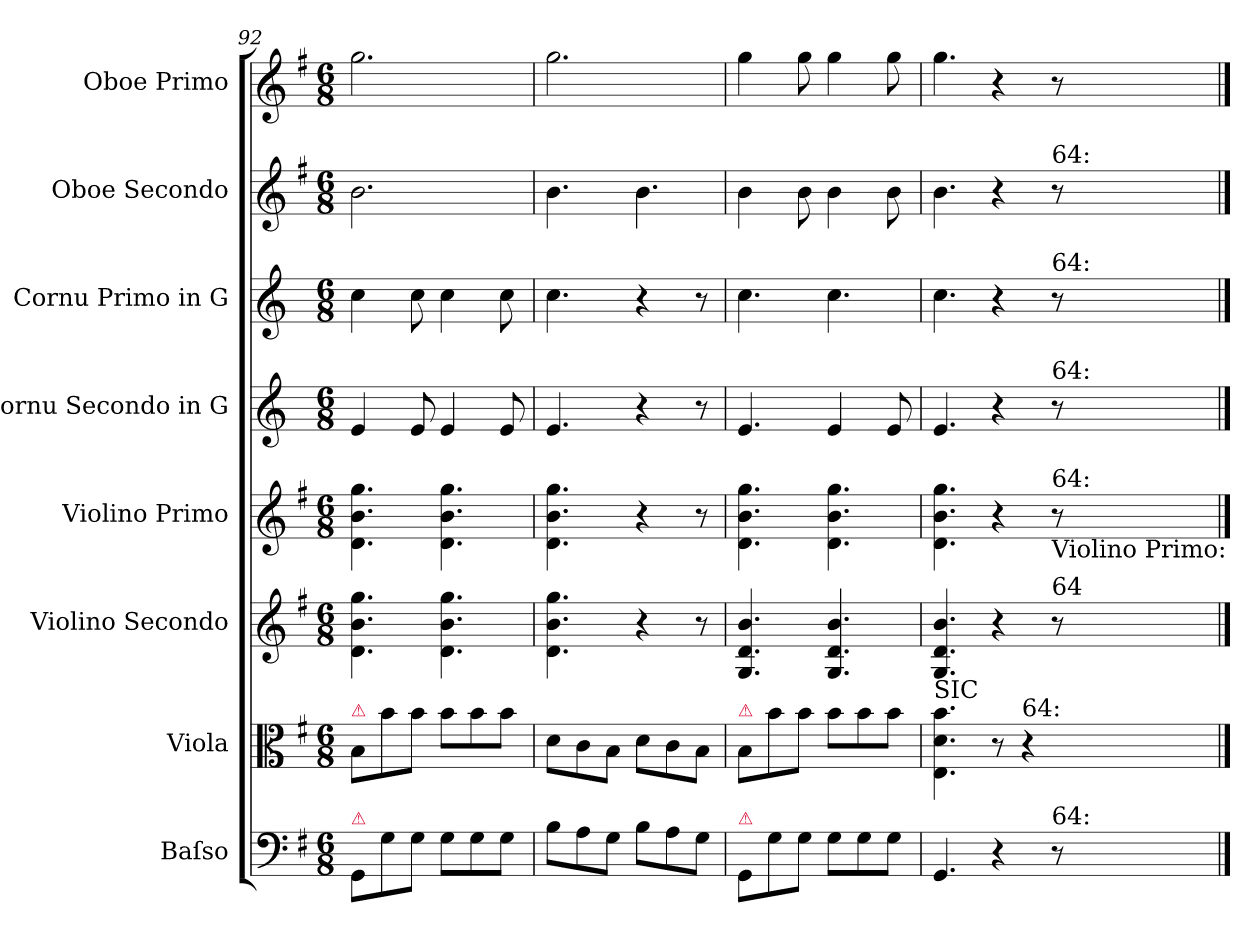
**kern	**kern	**kern	**kern	**kern	**kern	**kern	**kern
*part8	*part7	*part6	*part5	*part4	*part3	*part2	*part1
*staff8	*staff7	*staff6	*staff5	*staff4	*staff3	*staff2	*staff1
*I"Baſso	*I"Viola	*I"Violino Secondo	*I"Violino Primo	*I"Cornu Secondo in G	*I"Cornu Primo in G	*I"Oboe Secondo	*I"Oboe Primo
*	*I'vla	*	*I'vl I	*	*I'cor I	*	*I'ob I
*clefF4	*clefC3	*clefG2	*clefG2	*clefG2	*clefG2	*clefG2	*clefG2
*	*	*	*	*ITrd3c5	*ITrd3c5	*	*
*k[f#]	*k[f#]	*k[f#]	*k[f#]	*k[f#]	*k[f#]	*k[f#]	*k[f#]
*M6/8	*M6/8	*M6/8	*M6/8	*M6/8	*M6/8	*M6/8	*M6/8
=92	=92	=92	=92	=92	=92	=92	=92
!	!LO:TX:a:color=crimson:t=⚠	!	!	!	!	!	!
!LO:TX:a:color=crimson:t=⚠	!	!	!	!	!	!	!
8GG/L	8B/L	4.d\ 4.b\ 4.gg\	4.d\ 4.b\ 4.gg\	4B/	4g\	2.b\	2.gg\
8G\	8b\	.	.	.	.	.	.
8G\J	8b\J	.	.	8B/	8g\	.	.
8G\L	8b\L	4.d\ 4.b\ 4.gg\	4.d\ 4.b\ 4.gg\	4B/	4g\	.	.
8G\	8b\	.	.	.	.	.	.
8G\J	8b\J	.	.	8B/	8g\	.	.
=93	=93	=93	=93	=93	=93	=93	=93
8B\L	8d\L	4.d\ 4.b\ 4.gg\	4.d\ 4.b\ 4.gg\	4.B/	4.g\	4.b\	2.gg\
8A\	8c\	.	.	.	.	.	.
8G\J	8B\J	.	.	.	.	.	.
8B\L	8d\L	4r	4r	4r	4r	4.b\	.
8A\	8c\	.	.	.	.	.	.
8G\J	8B\J	8r	8r	8r	8r	.	.
=94	=94	=94	=94	=94	=94	=94	=94
!	!LO:TX:a:color=crimson:t=⚠	!	!	!	!	!	!
!LO:TX:a:color=crimson:t=⚠	!	!	!	!	!	!	!
8GG/L	8B/L	4.G/ 4.d/ 4.b/	4.d\ 4.b\ 4.gg\	4.B/	4.g\	4b\	4gg\
8G\	8b\	.	.	.	.	.	.
8G\J	8b\J	.	.	.	.	8b\	8gg\
8G\L	8b\L	4.G/ 4.d/ 4.b/	4.d\ 4.b\ 4.gg\	4B/	4.g\	4b\	4gg\
8G\	8b\	.	.	.	.	.	.
8G\J	8b\J	.	.	8B/	.	8b\	8gg\
=95	=95	=95	=95	=95	=95	=95	=95
!	!LO:TX:a:t=SIC	!	!	!	!	!	!
4.GG/	4.E\ 4.d\ 4.b\	4.G/ 4.d/ 4.b/	4.d\ 4.b\ 4.gg\	4.B/	4.g\	4.b\	4.gg\
4r	8r	4r	4r	4r	4r	4r	4r
!	!LO:TX:a:t=64&colon;	!	!	!	!	!	!
.	4r	.	.	.	.	.	.
!	!	!	!	!	!	!LO:TX:a:t=64&colon;	!
!	!	!	!	!	!LO:TX:a:t=64&colon;	!	!
!	!	!	!	!LO:TX:a:t=64&colon;	!	!	!
!	!	!	!LO:TX:b:t=Violino Primo&colon;	!	!	!	!
!	!	!	!LO:TX:a:t=64&colon;	!	!	!	!
!	!	!LO:TX:a:t=64	!	!	!	!	!
!LO:TX:a:t=64&colon;	!	!	!	!	!	!	!
8r	.	8r	8r	8r	8r	8r	8r
==	==	==	==	==	==	==	==
*-	*-	*-	*-	*-	*-	*-	*-
